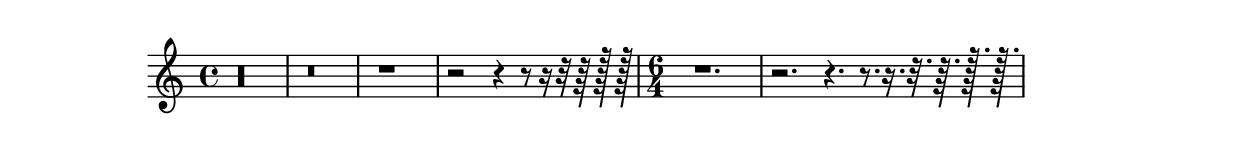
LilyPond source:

\version "2.3.17"

\header{
texidoc="
There is a big variety of rests.  Note that the dot of 8th, 16th and 32nd 
rests rest should be next to the top of the rest.  All rests except the 
whole rest are centered on the middle staff line.
"
}


	\score {  {
	\time 4/4
r \longa * 1/4  r\breve * 1/2 
r1 r2 r4 r8 r16 r32 r64 r128 r128
\time 6/4
r1. r2. r4. r8. r16. r32. r64. r128. r128.
}}

